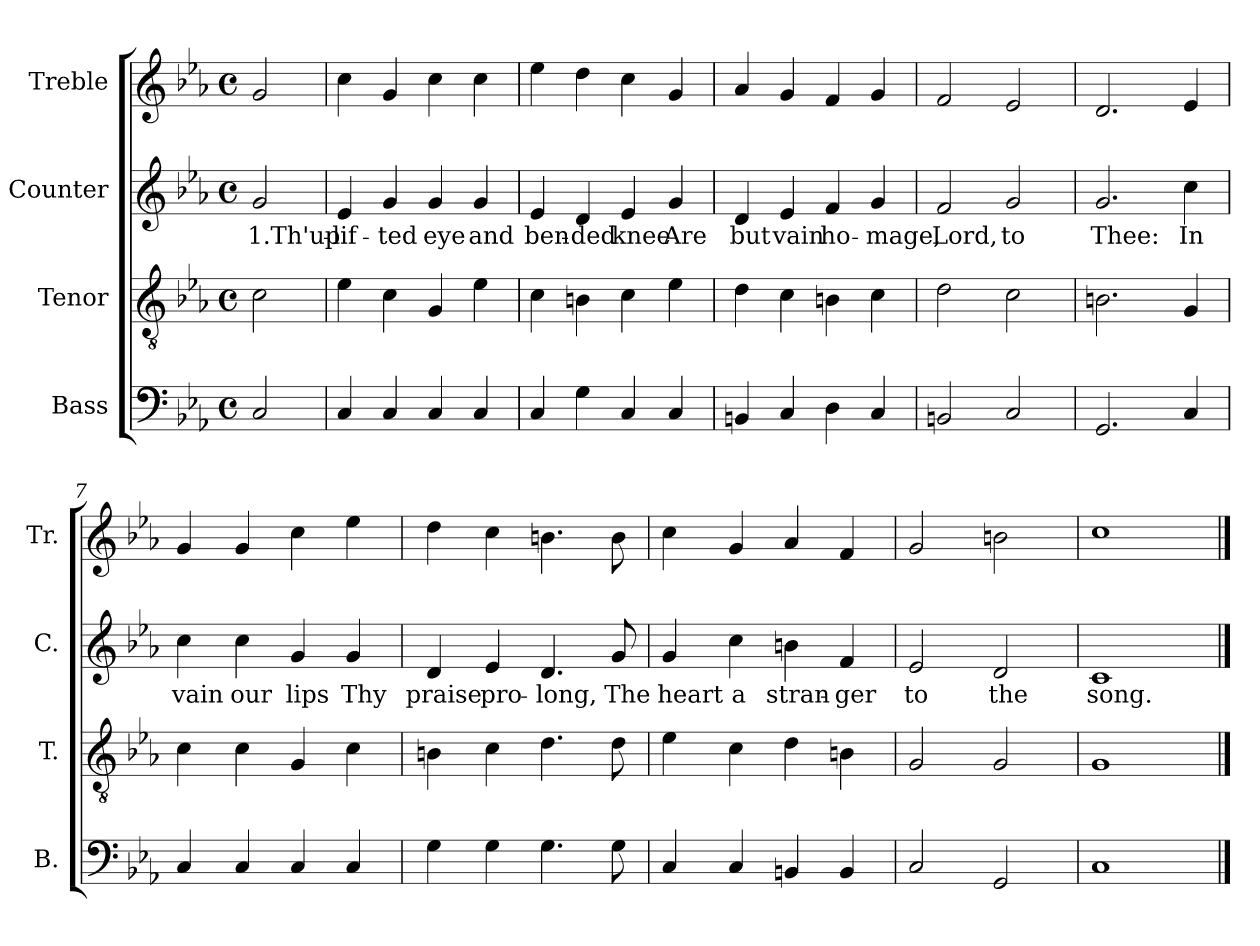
**kern	**kern	**kern	**text	**kern
*part4	*part3	*part2	*part2	*part1
*staff4	*staff3	*staff2	*staff2	*staff1
*I"Bass	*I"Tenor	*I"Counter	*	*I"Treble
*I'B.	*I'T.	*I'C.	*	*I'Tr.
*clefF4	*clefGv2	*clefG2	*	*clefG2
*k[b-e-a-]	*k[b-e-a-]	*k[b-e-a-]	*	*k[b-e-a-]
*M4/4	*M4/4	*M4/4	*	*M4/4
*met(c)	*met(c)	*met(c)	*	*met(c)
=1	=1	=1	=1	=1
2C/	2c\	2g/	1.Th'up-	2g/
=2	=2	=2	=2	=2
4C/	4e-\	4e-/	-lif-	4cc\
4C/	4c\	4g/	-ted	4g/
4C/	4G/	4g/	eye	4cc\
4C/	4e-\	4g/	and	4cc\
=3	=3	=3	=3	=3
4C/	4c\	4e-/	ben-	4ee-\
4G\	4Bn\	4d/	-ded	4dd\
4C/	4c\	4e-/	knee	4cc\
4C/	4e-\	4g/	Are	4g/
=4	=4	=4	=4	=4
4BBn/	4d\	4d/	but	4a-/
4C/	4c\	4e-/	vain	4g/
4D\	4Bn\	4f/	ho-	4f/
4C/	4c\	4g/	-mage,	4g/
=5	=5	=5	=5	=5
2BBn/	2d\	2f/	Lord,	2f/
2C/	2c\	2g/	to	2e-/
=6	=6	=6	=6	=6
2.GG/	2.Bn\	2.g/	Thee:	2.d/
4C/	4G/	4cc\	In	4e-/
!!LO:LB:g=z
=7	=7	=7	=7	=7
4C/	4c\	4cc\	vain	4g/
4C/	4c\	4cc\	our	4g/
4C/	4G/	4g/	lips	4cc\
4C/	4c\	4g/	Thy	4ee-\
=8	=8	=8	=8	=8
4G\	4Bn\	4d/	praise	4dd\
4G\	4c\	4e-/	pro-	4cc\
4.G\	4.d\	4.d/	-long,	4.bn\
8G\	8d\	8g/	The	8b\
=9	=9	=9	=9	=9
4C/	4e-\	4g/	heart	4cc\
4C/	4c\	4cc\	a	4g/
4BBn/	4d\	4bn\	stran-	4a-/
4BB/	4Bn\	4f/	-ger	4f/
=10	=10	=10	=10	=10
2C/	2G/	2e-/	to	2g/
2GG/	2G/	2d/	the	2bn\
=11	=11	=11	=11	=11
1C	1G	1c	song.	1cc
==	==	==	==	==
*-	*-	*-	*-	*-
